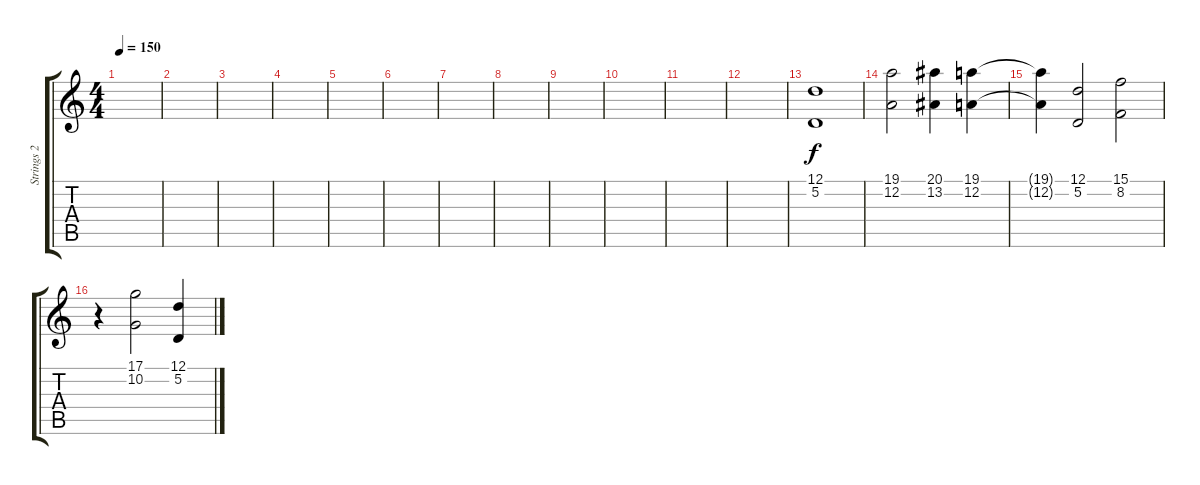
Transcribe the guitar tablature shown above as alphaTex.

\track ("Strings 2" "Strings 2") {instrument stringensemble1}
\staff {score tabs}
\tuning (D4 A3 F3 C3 G2 C2) {hide}
\ts (4 4)
\tempo 150
\clef g2
\ks c
|
|
|
|
|
|
|
|
|
|
|
|
(12.1 5.2).1 |
(19.1 12.2).2 (20.1 13.2).4 (19.1 12.2).4 |
(19.1{t} 12.2{t}).4 (12.1 5.2).2 (15.1 8.2).2 |
r.4 (17.1 10.2).2 (12.1 5.2).4
